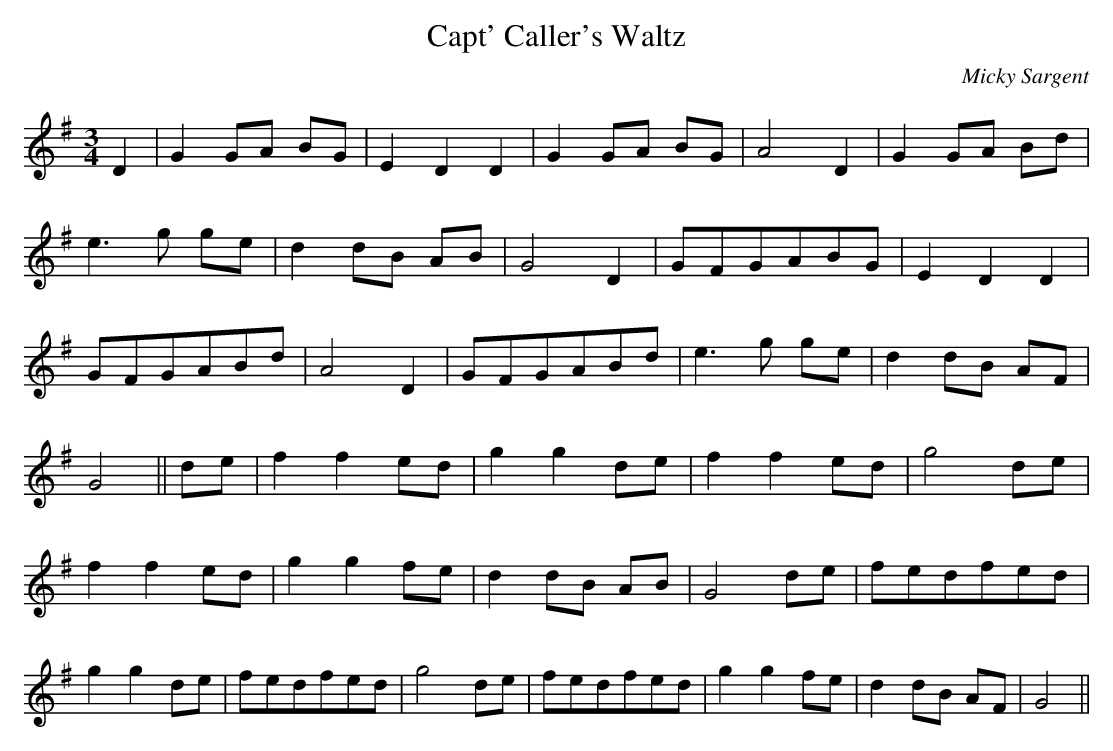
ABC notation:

X:1
T:Capt' Caller's Waltz
C:Micky Sargent
M:3/4
L:1/8
E:10
K:G
D2|G2 GA BG|E2 D2 D2|G2 GA BG|A4 D2|\
G2 GA Bd|e3 g ge|d2 dB AB|G4 D2|\
GFGABG|E2 D2 D2|GFGABd|A4 D2|\
GFGABd|e3 g ge|d2 dB AF|G4||\
de|f2 f2 ed|g2 g2 de|f2 f2 ed|g4 de|\
f2 f2 ed|g2 g2 fe|d2 dB AB|G4 de|\
fedfed|g2 g2 de|fedfed|g4 de|\
fedfed|g2 g2 fe|d2 dB AF|G4||**
